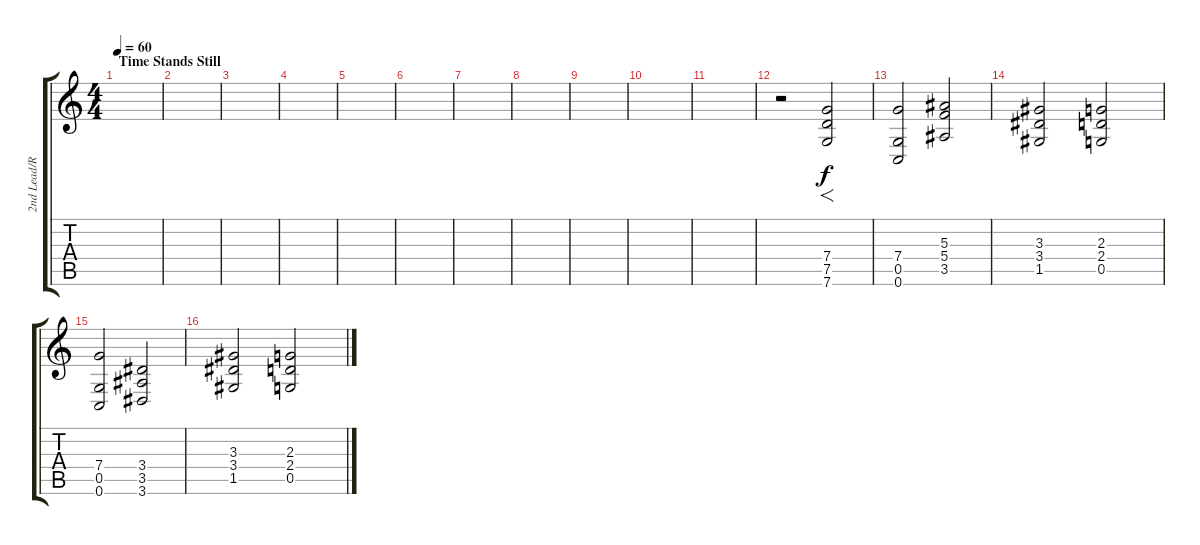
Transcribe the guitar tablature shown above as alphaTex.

\track ("2nd Lead/Rhythm Guitar" "2nd Lead/R") {instrument overdrivenguitar}
\staff {score tabs}
\tuning (D4 A3 F3 C3 G2 C2) {hide}
\ts (4 4)
\section ("" "Time Stands Still")
\tempo 60
\clef g2
\ks c
|
|
|
|
|
|
|
|
|
|
|
r.2 (7.4 7.5 7.6).2{f} |
(7.4 0.5 0.6).2 (5.3 5.4 3.5).2 |
(3.3 3.4 1.5).2 (2.3 2.4 0.5).2 |
(7.4 0.5 0.6).2 (3.4 3.5 3.6).2 |
(3.3 3.4 1.5).2 (2.3 2.4 0.5).2
